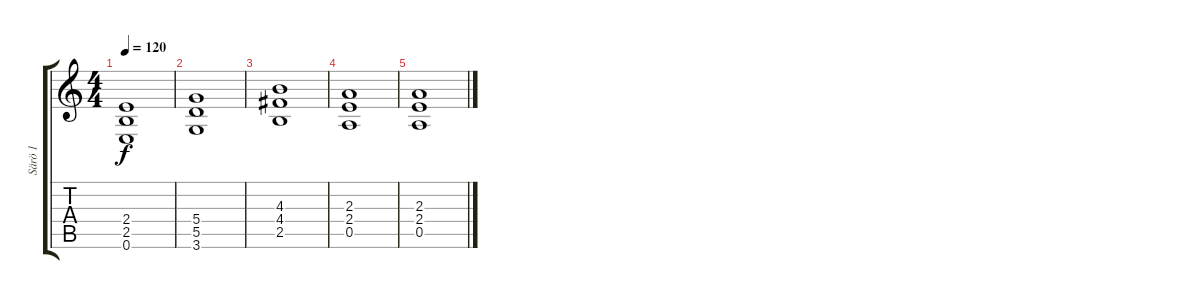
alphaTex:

\track ("Särö 1" "Särö 1") {instrument distortionguitar}
\staff {score tabs}
\tuning (E4 B3 G3 D3 A2 E2) {hide}
\ts (4 4)
\tempo 120
\clef g2
\ks c
(2.4 2.5 0.6).1{dy f} |
(5.4 5.5 3.6).1 |
(4.3 4.4 2.5).1 |
(2.3 2.4 0.5).1 |
(2.3 2.4 0.5).1
